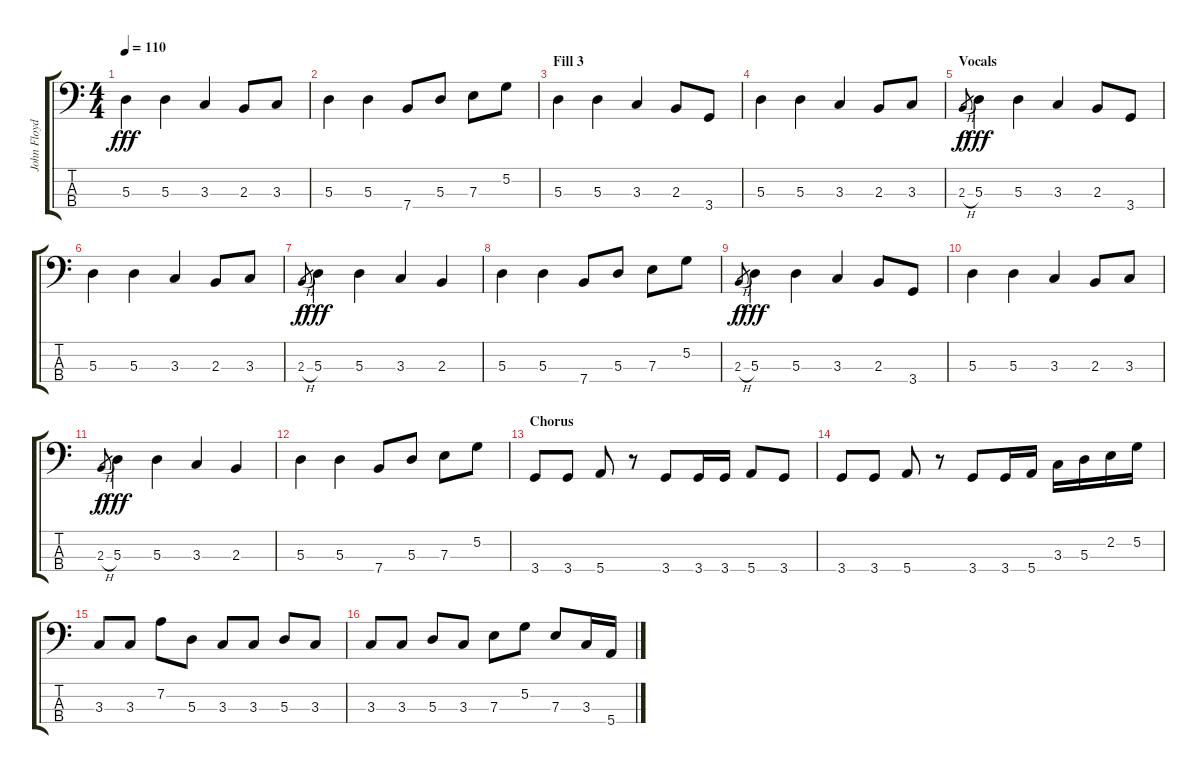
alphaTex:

\track ("John Floyd" "John Floyd") {instrument acousticguitarsteel}
\staff {score tabs}
\tuning (G2 D2 A1 E1) {hide}
\ts (4 4)
\tempo 110
\clef f4
\ks c
5.3.4{dy fff} 5.3.4 3.3.4 2.3.8 3.3.8 |
5.3.4 5.3.4 7.4.8 5.3.8 7.3.8 5.2.8 |
\section ("" "Fill 3")
5.3.4 5.3.4 3.3.4 2.3.8 3.4.8 |
5.3.4 5.3.4 3.3.4 2.3.8 3.3.8 |
\section ("" "Vocals")
2.3{h}.8{gr dy f} 5.3.4{dy fff} 5.3.4 3.3.4 2.3.8 3.4.8 |
5.3.4 5.3.4 3.3.4 2.3.8 3.3.8 |
2.3{h}.8{gr dy f} 5.3.4{dy fff} 5.3.4 3.3.4 2.3.4 |
5.3.4 5.3.4 7.4.8 5.3.8 7.3.8 5.2.8 |
2.3{h}.8{gr dy f} 5.3.4{dy fff} 5.3.4 3.3.4 2.3.8 3.4.8 |
5.3.4 5.3.4 3.3.4 2.3.8 3.3.8 |
2.3{h}.8{gr dy f} 5.3.4{dy fff} 5.3.4 3.3.4 2.3.4 |
5.3.4 5.3.4 7.4.8 5.3.8 7.3.8 5.2.8 |
\section ("" "Chorus")
3.4.8 3.4.8 5.4.8 r.8 3.4.8 3.4.16 3.4.16 5.4.8 3.4.8 |
3.4.8 3.4.8 5.4.8 r.8 3.4.8 3.4.16 5.4.16 3.3.16 5.3.16 2.2.16 5.2.16 |
3.3.8 3.3.8 7.2.8 5.3.8 3.3.8 3.3.8 5.3.8 3.3.8 |
3.3.8 3.3.8 5.3.8 3.3.8 7.3.8 5.2.8 7.3.8 3.3.16 5.4.16
